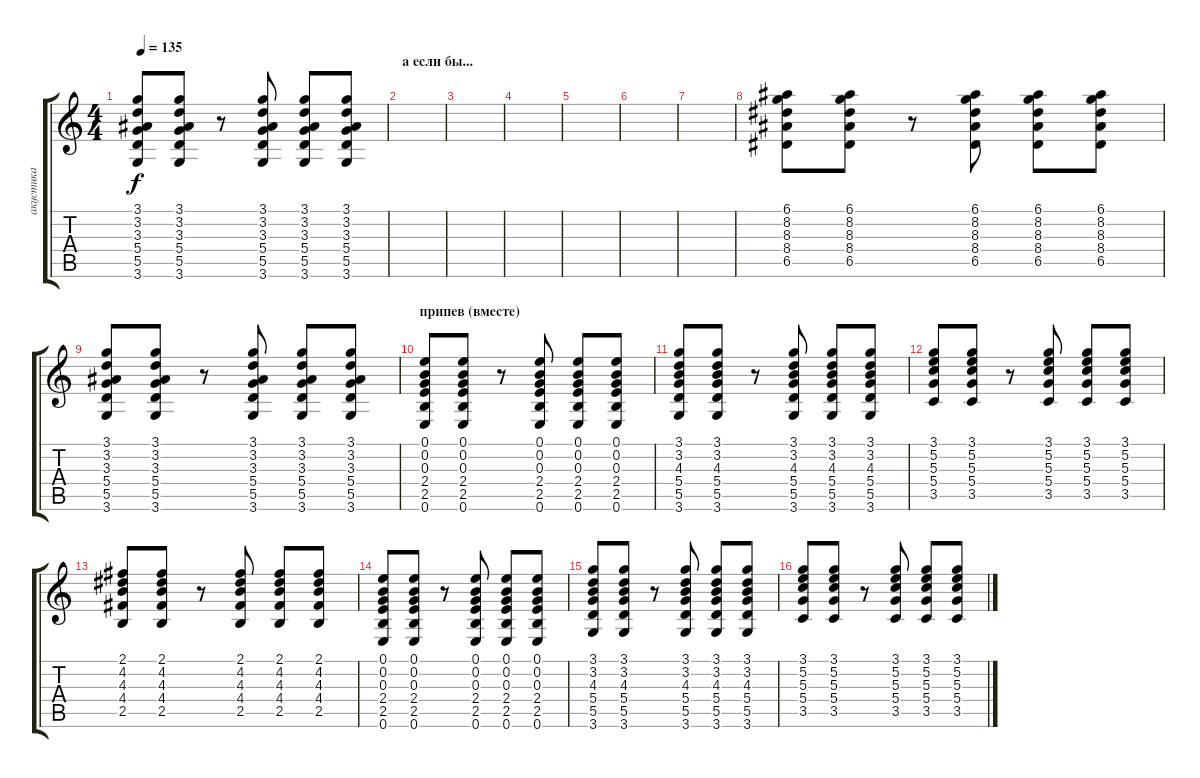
\track ("акустика" "акустика") {instrument acousticguitarsteel}
\staff {score tabs}
\tuning (E4 B3 G3 D3 A2 E2) {hide}
\ts (4 4)
\tempo 135
\clef g2
\ks c
(3.1 3.2 3.3 5.4 5.5 3.6).8{dy f} (3.1 3.2 3.3 5.4 5.5 3.6).8 r.8 (3.1 3.2 3.3 5.4 5.5 3.6).8 (3.1 3.2 3.3 5.4 5.5 3.6).8 (3.1 3.2 3.3 5.4 5.5 3.6).8 |
\section ("" "а если бы...")
|
|
|
|
|
|
(6.1 8.2 8.3 8.4 6.5).8 (6.1 8.2 8.3 8.4 6.5).8 r.8 (6.1 8.2 8.3 8.4 6.5).8 (6.1 8.2 8.3 8.4 6.5).8 (6.1 8.2 8.3 8.4 6.5).8 |
(3.1 3.2 3.3 5.4 5.5 3.6).8 (3.1 3.2 3.3 5.4 5.5 3.6).8 r.8 (3.1 3.2 3.3 5.4 5.5 3.6).8 (3.1 3.2 3.3 5.4 5.5 3.6).8 (3.1 3.2 3.3 5.4 5.5 3.6).8 |
\section ("" "припев (вместе)")
(0.1 0.2 0.3 2.4 2.5 0.6).8 (0.1 0.2 0.3 2.4 2.5 0.6).8 r.8 (0.1 0.2 0.3 2.4 2.5 0.6).8 (0.1 0.2 0.3 2.4 2.5 0.6).8 (0.1 0.2 0.3 2.4 2.5 0.6).8 |
(3.1 3.2 4.3 5.4 5.5 3.6).8 (3.1 3.2 4.3 5.4 5.5 3.6).8 r.8 (3.1 3.2 4.3 5.4 5.5 3.6).8 (3.1 3.2 4.3 5.4 5.5 3.6).8 (3.1 3.2 4.3 5.4 5.5 3.6).8 |
(3.1 5.2 5.3 5.4 3.5).8 (3.1 5.2 5.3 5.4 3.5).8 r.8 (3.1 5.2 5.3 5.4 3.5).8 (3.1 5.2 5.3 5.4 3.5).8 (3.1 5.2 5.3 5.4 3.5).8 |
(2.1 4.2 4.3 4.4 2.5).8 (2.1 4.2 4.3 4.4 2.5).8 r.8 (2.1 4.2 4.3 4.4 2.5).8 (2.1 4.2 4.3 4.4 2.5).8 (2.1 4.2 4.3 4.4 2.5).8 |
(0.1 0.2 0.3 2.4 2.5 0.6).8 (0.1 0.2 0.3 2.4 2.5 0.6).8 r.8 (0.1 0.2 0.3 2.4 2.5 0.6).8 (0.1 0.2 0.3 2.4 2.5 0.6).8 (0.1 0.2 0.3 2.4 2.5 0.6).8 |
(3.1 3.2 4.3 5.4 5.5 3.6).8 (3.1 3.2 4.3 5.4 5.5 3.6).8 r.8 (3.1 3.2 4.3 5.4 5.5 3.6).8 (3.1 3.2 4.3 5.4 5.5 3.6).8 (3.1 3.2 4.3 5.4 5.5 3.6).8 |
(3.1 5.2 5.3 5.4 3.5).8 (3.1 5.2 5.3 5.4 3.5).8 r.8 (3.1 5.2 5.3 5.4 3.5).8 (3.1 5.2 5.3 5.4 3.5).8 (3.1 5.2 5.3 5.4 3.5).8
